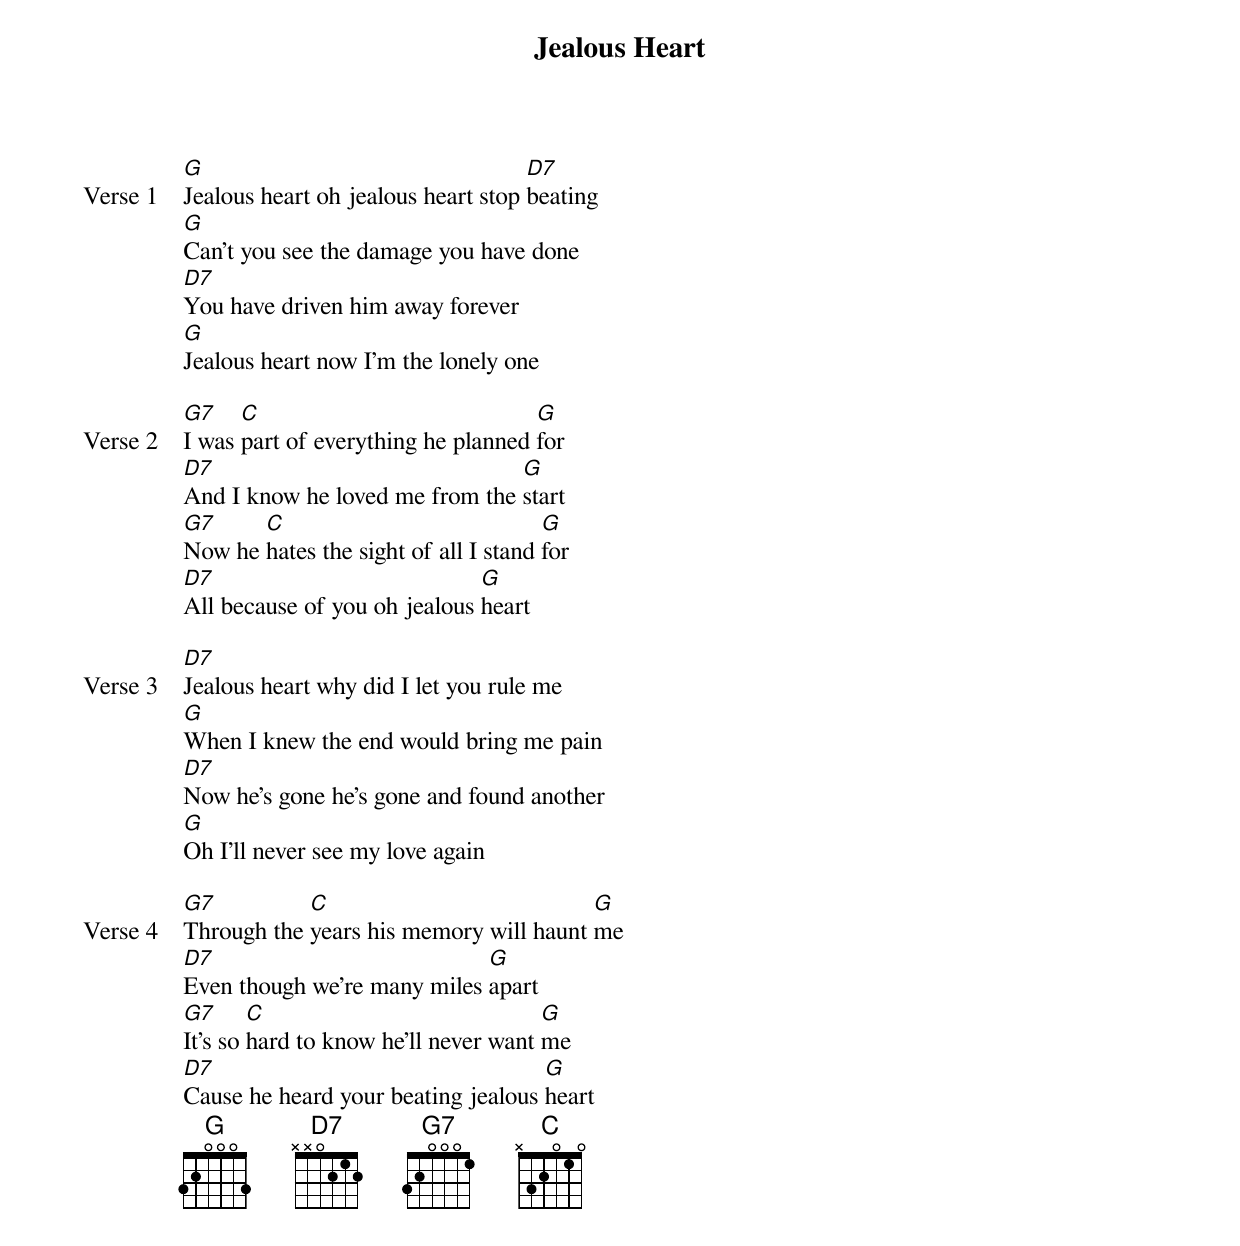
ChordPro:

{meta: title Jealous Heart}
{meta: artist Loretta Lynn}
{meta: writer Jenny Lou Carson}

{start_of_verse: Verse 1}
[G]Jealous heart oh jealous heart stop [D7]beating
[G]Can't you see the damage you have done
[D7]You have driven him away forever
[G]Jealous heart now I'm the lonely one
{end_of_verse}

{start_of_verse: Verse 2}
[G7]I was [C]part of everything he planned [G]for
[D7]And I know he loved me from the [G]start
[G7]Now he [C]hates the sight of all I stand [G]for
[D7]All because of you oh jealous [G]heart
{end_of_verse}

{start_of_verse: Verse 3}
[D7]Jealous heart why did I let you rule me
[G]When I knew the end would bring me pain
[D7]Now he's gone he's gone and found another
[G]Oh I'll never see my love again
{end_of_verse}

{start_of_verse: Verse 4}
[G7]Through the [C]years his memory will haunt [G]me
[D7]Even though we're many miles [G]apart
[G7]It's so [C]hard to know he'll never want [G]me
[D7]Cause he heard your beating jealous [G]heart
{end_of_verse}
